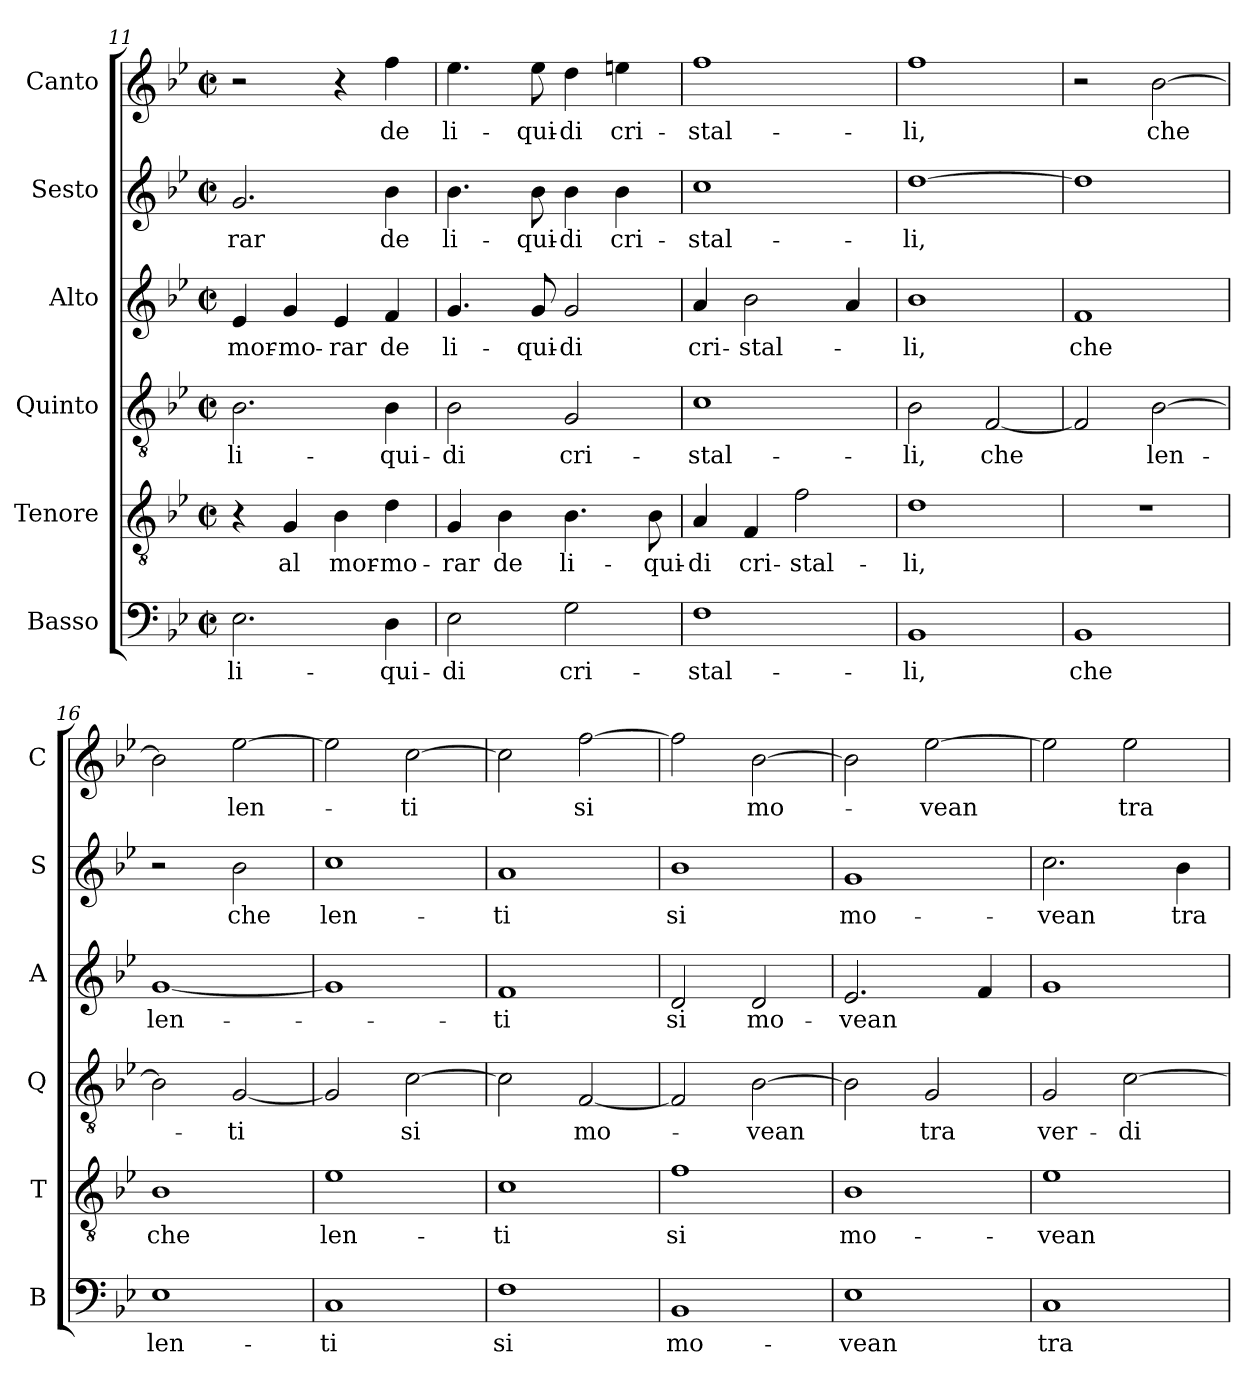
**kern	**text	**kern	**text	**kern	**text	**kern	**text	**kern	**text	**kern	**text
*part6	*part6	*part5	*part5	*part4	*part4	*part3	*part3	*part2	*part2	*part1	*part1
*staff6	*staff6	*staff5	*staff5	*staff4	*staff4	*staff3	*staff3	*staff2	*staff2	*staff1	*staff1
*I"Basso	*	*I"Tenore	*	*I"Quinto	*	*I"Alto	*	*I"Sesto	*	*I"Canto	*
*I'B	*	*I'T	*	*I'Q	*	*I'A	*	*I'S	*	*I'C	*
*clefF4	*	*clefGv2	*	*clefGv2	*	*clefG2	*	*clefG2	*	*clefG2	*
*k[b-e-]	*	*k[b-e-]	*	*k[b-e-]	*	*k[b-e-]	*	*k[b-e-]	*	*k[b-e-]	*
*B-:	*	*B-:	*	*B-:	*	*B-:	*	*B-:	*	*B-:	*
*M2/2	*	*M2/2	*	*M2/2	*	*M2/2	*	*M2/2	*	*M2/2	*
*met(c|)	*	*met(c|)	*	*met(c|)	*	*met(c|)	*	*met(c|)	*	*met(c|)	*
=11	=11	=11	=11	=11	=11	=11	=11	=11	=11	=11	=11
!	!LO:LY:b	!	!	!	!LO:LY:b	!	!LO:LY:b	!	!LO:LY:b	!	!
2.E-\	li-	4r	.	2.B-\	li-	4e-/	mor-	2.g/	-rar	2r	.
!	!	!	!LO:LY:b	!	!	!	!LO:LY:b	!	!	!	!
.	.	4G/	al	.	.	4g/	-mo-	.	.	.	.
!	!	!	!LO:LY:b	!	!	!	!LO:LY:b	!	!	!	!
.	.	4B-\	mor-	.	.	4e-/	-rar	.	.	4r	.
!	!LO:LY:b	!	!LO:LY:b	!	!LO:LY:b	!	!LO:LY:b	!	!LO:LY:b	!	!LO:LY:b
4D\	-qui-	4d\	-mo-	4B-\	-qui-	4f/	de	4b-\	de	4ff\	de
!!LO:LB:g=z
=12	=12	=12	=12	=12	=12	=12	=12	=12	=12	=12	=12
!	!LO:LY:b	!	!LO:LY:b	!	!LO:LY:b	!	!LO:LY:b	!	!LO:LY:b	!	!LO:LY:b
2E-\	-di	4G/	-rar	2B-\	-di	4.g/	li-	4.b-\	li-	4.ee-\	li-
!	!	!	!LO:LY:b	!	!	!	!	!	!	!	!
.	.	4B-\	de	.	.	.	.	.	.	.	.
!	!	!	!	!	!	!	!LO:LY:b	!	!LO:LY:b	!	!LO:LY:b
.	.	.	.	.	.	8g/	-qui-	8b-\	-qui-	8ee-\	-qui-
!	!LO:LY:b	!	!LO:LY:b	!	!LO:LY:b	!	!LO:LY:b	!	!LO:LY:b	!	!LO:LY:b
2G\	cri-	4.B-\	li-	2G/	cri-	2g/	-di	4b-\	-di	4dd\	-di
!	!	!	!	!	!	!	!	!	!LO:LY:b	!	!LO:LY:b
.	.	.	.	.	.	.	.	4b-\	cri-	4een\	cri-
!	!	!	!LO:LY:b	!	!	!	!	!	!	!	!
.	.	8B-\	-qui-	.	.	.	.	.	.	.	.
=13	=13	=13	=13	=13	=13	=13	=13	=13	=13	=13	=13
!	!LO:LY:b	!	!LO:LY:b	!	!LO:LY:b	!	!LO:LY:b	!	!LO:LY:b	!	!LO:LY:b
1F	-stal-	4A/	-di	1c	-stal-	4a/	cri-	1cc	-stal-	1ff	-stal-
!	!	!	!LO:LY:b	!	!	!	!LO:LY:b	!	!	!	!
.	.	4F/	cri-	.	.	2b-\	-stal-	.	.	.	.
!	!	!	!LO:LY:b	!	!	!	!	!	!	!	!
.	.	2f\	-stal-	.	.	.	.	.	.	.	.
.	.	.	.	.	.	4a/	.	.	.	.	.
=14	=14	=14	=14	=14	=14	=14	=14	=14	=14	=14	=14
!	!LO:LY:b	!	!LO:LY:b	!	!LO:LY:b	!	!LO:LY:b	!	!LO:LY:b	!	!LO:LY:b
1BB-	-li,	1d	-li,	2B-\	-li,	1b-	-li,	[1dd	-li,	1ff	-li,
!	!	!	!	!	!LO:LY:b	!	!	!	!	!	!
.	.	.	.	[2F/	che	.	.	.	.	.	.
=15	=15	=15	=15	=15	=15	=15	=15	=15	=15	=15	=15
!	!LO:LY:b	!	!	!	!	!	!LO:LY:b	!	!	!	!
1BB-	che	1r	.	2F/]	.	1f	che	1dd]	.	2r	.
!	!	!	!	!	!LO:LY:b	!	!	!	!	!	!LO:LY:b
.	.	.	.	[2B-\	len-	.	.	.	.	[2b-\	che
=16	=16	=16	=16	=16	=16	=16	=16	=16	=16	=16	=16
!	!LO:LY:b	!	!LO:LY:b	!	!	!	!LO:LY:b	!	!	!	!
1E-	len-	1B-	che	2B-\]	.	[1g	len-	2r	.	2b-\]	.
!	!	!	!	!	!LO:LY:b	!	!	!	!LO:LY:b	!	!LO:LY:b
.	.	.	.	[2G/	-ti	.	.	2b-\	che	[2ee-\	len-
=17	=17	=17	=17	=17	=17	=17	=17	=17	=17	=17	=17
!	!LO:LY:b	!	!LO:LY:b	!	!	!	!	!	!LO:LY:b	!	!
1C	-ti	1e-	len-	2G/]	.	1g]	.	1cc	len-	2ee-\]	.
!	!	!	!	!	!LO:LY:b	!	!	!	!	!	!LO:LY:b
.	.	.	.	[2c\	si	.	.	.	.	[2cc\	-ti
=18	=18	=18	=18	=18	=18	=18	=18	=18	=18	=18	=18
!	!LO:LY:b	!	!LO:LY:b	!	!	!	!LO:LY:b	!	!LO:LY:b	!	!
1F	si	1c	-ti	2c\]	.	1f	-ti	1a	-ti	2cc\]	.
!	!	!	!	!	!LO:LY:b	!	!	!	!	!	!LO:LY:b
.	.	.	.	[2F/	mo-	.	.	.	.	[2ff\	si
!!LO:PB:g=z
=19	=19	=19	=19	=19	=19	=19	=19	=19	=19	=19	=19
!	!LO:LY:b	!	!LO:LY:b	!	!	!	!LO:LY:b	!	!LO:LY:b	!	!
1BB-	mo-	1f	si	2F/]	.	2d/	si	1b-	si	2ff\]	.
!	!	!	!	!	!LO:LY:b	!	!LO:LY:b	!	!	!	!LO:LY:b
.	.	.	.	[2B-\	-vean	2d/	mo-	.	.	[2b-\	mo-
=20	=20	=20	=20	=20	=20	=20	=20	=20	=20	=20	=20
!	!LO:LY:b	!	!LO:LY:b	!	!	!	!LO:LY:b	!	!LO:LY:b	!	!
1E-	-vean	1B-	mo-	2B-\]	.	2.e-/	-vean	1g	mo-	2b-\]	.
!	!	!	!	!	!LO:LY:b	!	!	!	!	!	!LO:LY:b
.	.	.	.	2G/	tra	.	.	.	.	[2ee-\	-vean
.	.	.	.	.	.	4f/	.	.	.	.	.
=21	=21	=21	=21	=21	=21	=21	=21	=21	=21	=21	=21
!	!LO:LY:b	!	!LO:LY:b	!	!LO:LY:b	!	!	!	!LO:LY:b	!	!
1C	tra	1e-	-vean	2G/	ver-	1g	.	2.cc\	-vean	2ee-\]	.
!	!	!	!	!	!LO:LY:b	!	!	!	!	!	!LO:LY:b
.	.	.	.	[2c\	-di	.	.	.	.	2ee-\	tra
!	!	!	!	!	!	!	!	!	!LO:LY:b	!	!
.	.	.	.	.	.	.	.	4b-\	tra	.	.
=	=	=	=	=	=	=	=	=	=	=	=
*-	*-	*-	*-	*-	*-	*-	*-	*-	*-	*-	*-
